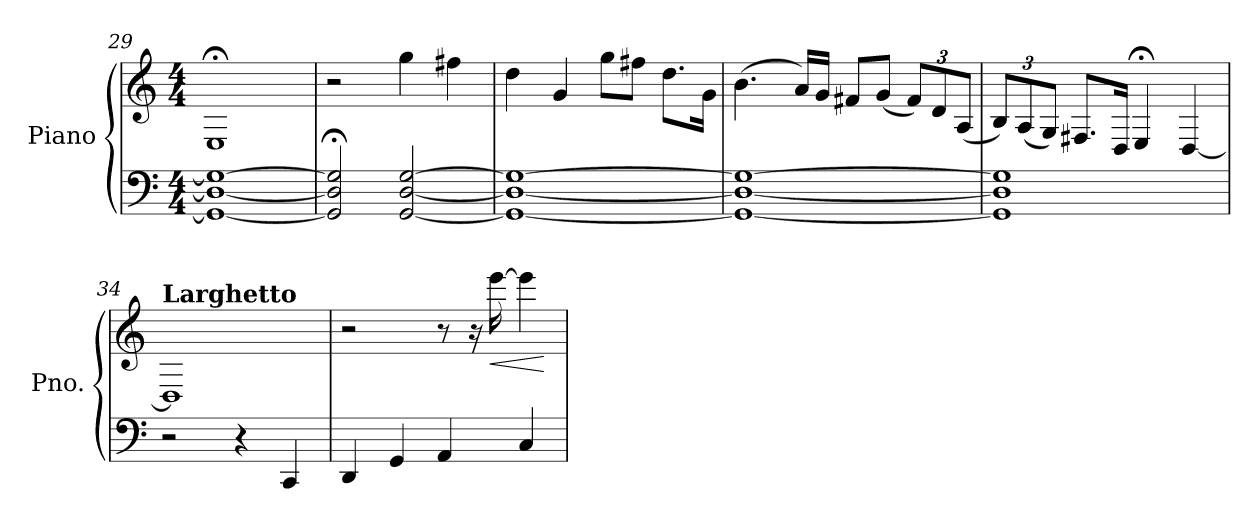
**kern	**kern	**dynam
*part1	*part1	*part1
*staff2	*staff1	*staff1/2
*I"Piano	*	*
*I'Pno.	*	*
*clefF4	*clefG2	*
*k[]	*k[]	*
*M4/4	*M4/4	*
=29	=29	=29
1GG_ 1D_ 1G_	1E;<	.
!!LO:LB:g=z
=30	=30	=30
2GG/];< 2D/];< 2G/];<	2r	.
[2GG/ [2D/ [2G/	4gg\	.
.	4ff#X\	.
=31	=31	=31
1GG_ 1D_ 1G_	4dd\	.
.	4g/	.
.	8gg\L	.
.	8ff#X\J	.
.	8.dd\L	.
.	16g\Jk	.
=32	=32	=32
1GG_ 1D_ 1G_	(>4.b\	.
.	16a/LL)	.
.	16g/JJ	.
.	8f#X/L	.
.	(<8g/J	.
*	*Xbrackettup	*
.	12f#/L)	.
.	12d/	.
.	(<12A/J	.
!!LO:LB:g=z
=33	=33	=33
1GG] 1D] 1G]	12B/L)	.
.	(<12A/	.
.	12G/J)	.
.	8.F#X/L	.
.	16D/Jk	.
.	4E;</	.
.	[4D/	.
=34	=34	=34
!	!LO:TX:a:B:t=Larghetto	!
2r	1D]	.
4r	.	.
4CC/	.	.
=35	=35	=35
4DD/	2r	.
4GG/	.	.
4AA/	8r	.
.	16r	.
!	!	!LO:HP:b
.	[16eee\	<
4C/	4eee\]	.
.	.	[
=	=	=
*-	*-	*-
